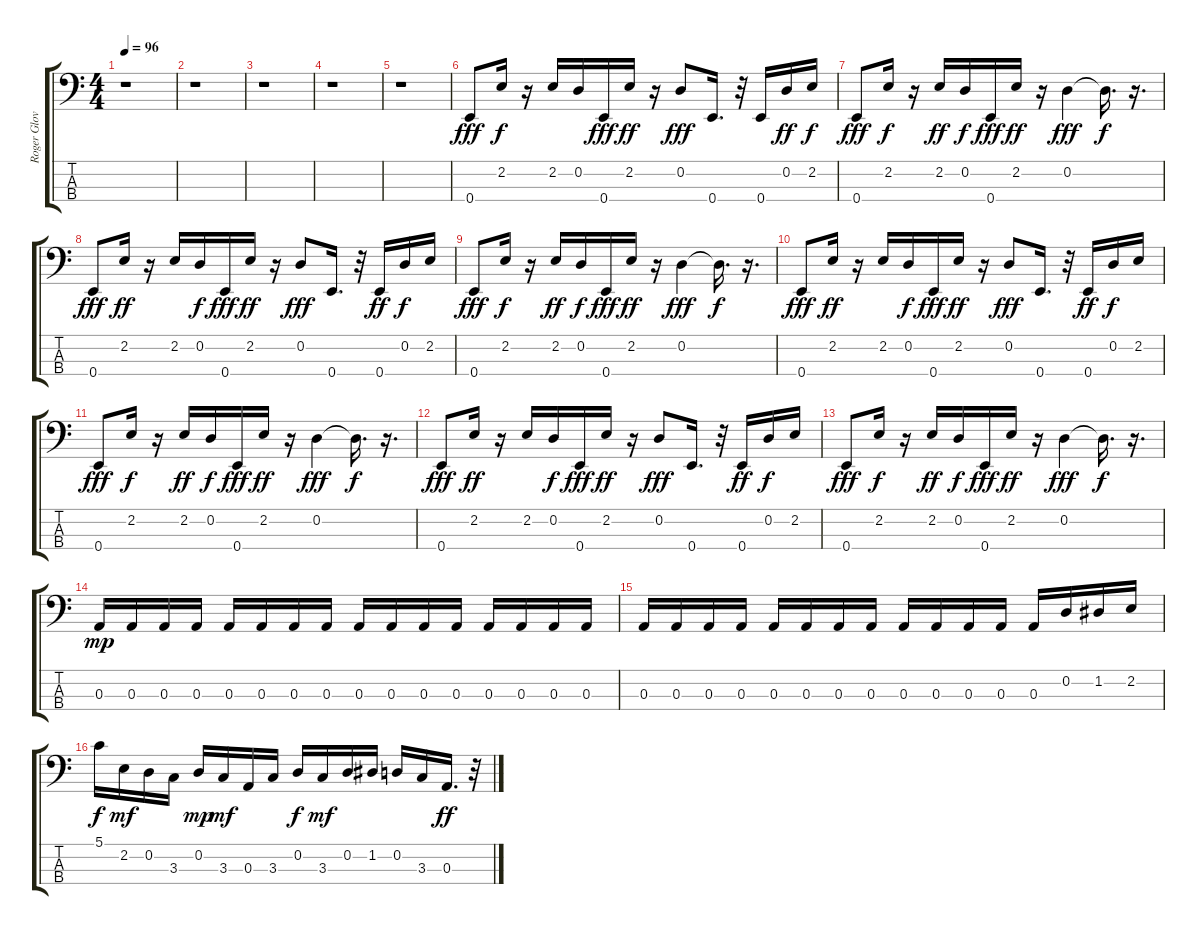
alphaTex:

\track ("Roger Glover" "Roger Glov") {instrument electricbassfinger}
\staff {score tabs}
\tuning (G2 D2 A1 E1) {hide}
\ts (4 4)
\tempo 96
\clef f4
\ks c
r.1{dy fff instrument electricbassfinger} |
r.1 |
r.1 |
r.1 |
r.1 |
0.4.8 2.2.16{dy f} r.16 2.2.16 0.2.16 0.4.16{dy fff} 2.2.16{dy ff} r.16 0.2.8{dy fff} 0.4.16{d} r.32 0.4.16 0.2.16{dy ff} 2.2.16{dy f} |
0.4.8{dy fff} 2.2.16{dy f} r.16 2.2.16{dy ff} 0.2.16{dy f} 0.4.16{dy fff} 2.2.16{dy ff} r.16 0.2.4{dy fff} 0.2{t}.16{d dy f} r.16{d} |
0.4.8{dy fff} 2.2.16{dy ff} r.16 2.2.16 0.2.16{dy f} 0.4.16{dy fff} 2.2.16{dy ff} r.16 0.2.8{dy fff} 0.4.16{d} r.32 0.4.16{dy ff} 0.2.16{dy f} 2.2.16 |
0.4.8{dy fff} 2.2.16{dy f} r.16 2.2.16{dy ff} 0.2.16{dy f} 0.4.16{dy fff} 2.2.16{dy ff} r.16 0.2.4{dy fff} 0.2{t}.16{d dy f} r.16{d} |
0.4.8{dy fff} 2.2.16{dy ff} r.16 2.2.16 0.2.16{dy f} 0.4.16{dy fff} 2.2.16{dy ff} r.16 0.2.8{dy fff} 0.4.16{d} r.32 0.4.16{dy ff} 0.2.16{dy f} 2.2.16 |
0.4.8{dy fff} 2.2.16{dy f} r.16 2.2.16{dy ff} 0.2.16{dy f} 0.4.16{dy fff} 2.2.16{dy ff} r.16 0.2.4{dy fff} 0.2{t}.16{d dy f} r.16{d} |
0.4.8{dy fff} 2.2.16{dy ff} r.16 2.2.16 0.2.16{dy f} 0.4.16{dy fff} 2.2.16{dy ff} r.16 0.2.8{dy fff} 0.4.16{d} r.32 0.4.16{dy ff} 0.2.16{dy f} 2.2.16 |
0.4.8{dy fff} 2.2.16{dy f} r.16 2.2.16{dy ff} 0.2.16{dy f} 0.4.16{dy fff} 2.2.16{dy ff} r.16 0.2.4{dy fff} 0.2{t}.16{d dy f} r.16{d} |
0.3.16{dy mp} 0.3.16 0.3.16 0.3.16 0.3.16 0.3.16 0.3.16 0.3.16 0.3.16 0.3.16 0.3.16 0.3.16 0.3.16 0.3.16 0.3.16 0.3.16 |
0.3.16 0.3.16 0.3.16 0.3.16 0.3.16 0.3.16 0.3.16 0.3.16 0.3.16 0.3.16 0.3.16 0.3.16 0.3.16 0.2.16 1.2.16 2.2.16 |
5.1.16{dy f} 2.2.16{dy mf} 0.2.16 3.3.16 0.2.16{dy mp} 3.3.16{dy mf} 0.3.16 3.3.16 0.2.16{dy f} 3.3.16{dy mf} 0.2.16 1.2.16 0.2.16 3.3.16 0.3.16{d dy ff} r.32
